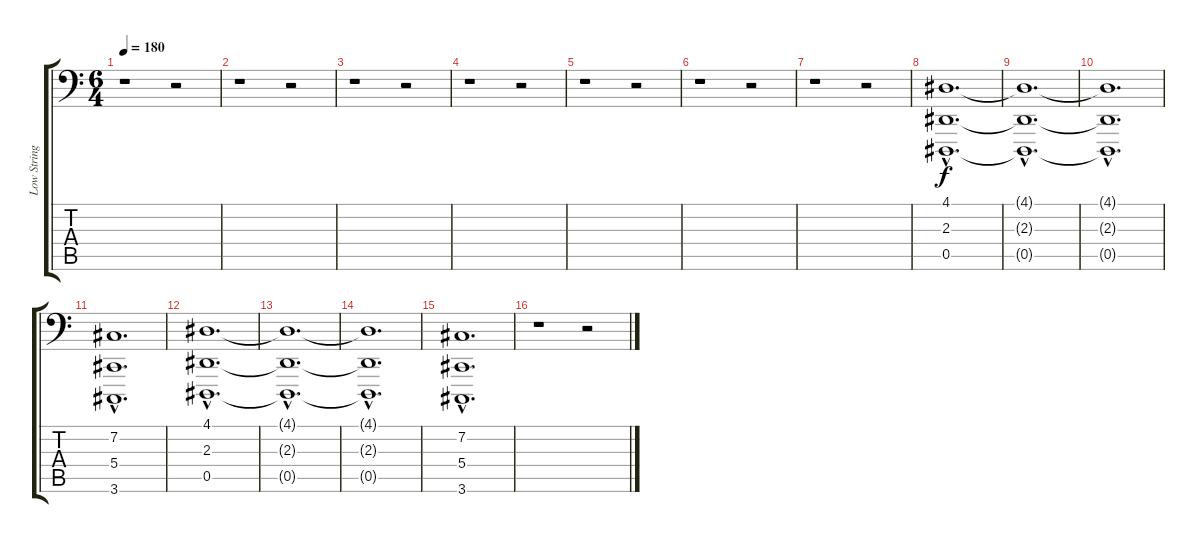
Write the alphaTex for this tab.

\track ("Low Strings" "Low String") {instrument stringensemble1}
\staff {score tabs}
\tuning (B2 Gb2 Db2 Ab1 Eb1 Bb0) {hide}
\ts (6 4)
\tempo 180
\clef f4
\ks c
r.1{dy f} r.2 |
r.1 r.2 |
r.1 r.2 |
r.1 r.2 |
r.1 r.2 |
r.1 r.2 |
r.1 r.2 |
(4.1{hac} 2.3{hac} 0.5{hac}).1{d} |
(4.1{hac t} 2.3{hac t} 0.5{hac t}).1{d} |
(4.1{hac t} 2.3{hac t} 0.5{hac t}).1{d} |
(7.2{hac} 5.4{hac} 3.6{hac}).1{d} |
(4.1{hac} 2.3{hac} 0.5{hac}).1{d} |
(4.1{hac t} 2.3{hac t} 0.5{hac t}).1{d} |
(4.1{hac t} 2.3{hac t} 0.5{hac t}).1{d} |
(7.2{hac} 5.4{hac} 3.6{hac}).1{d} |
r.1 r.2
